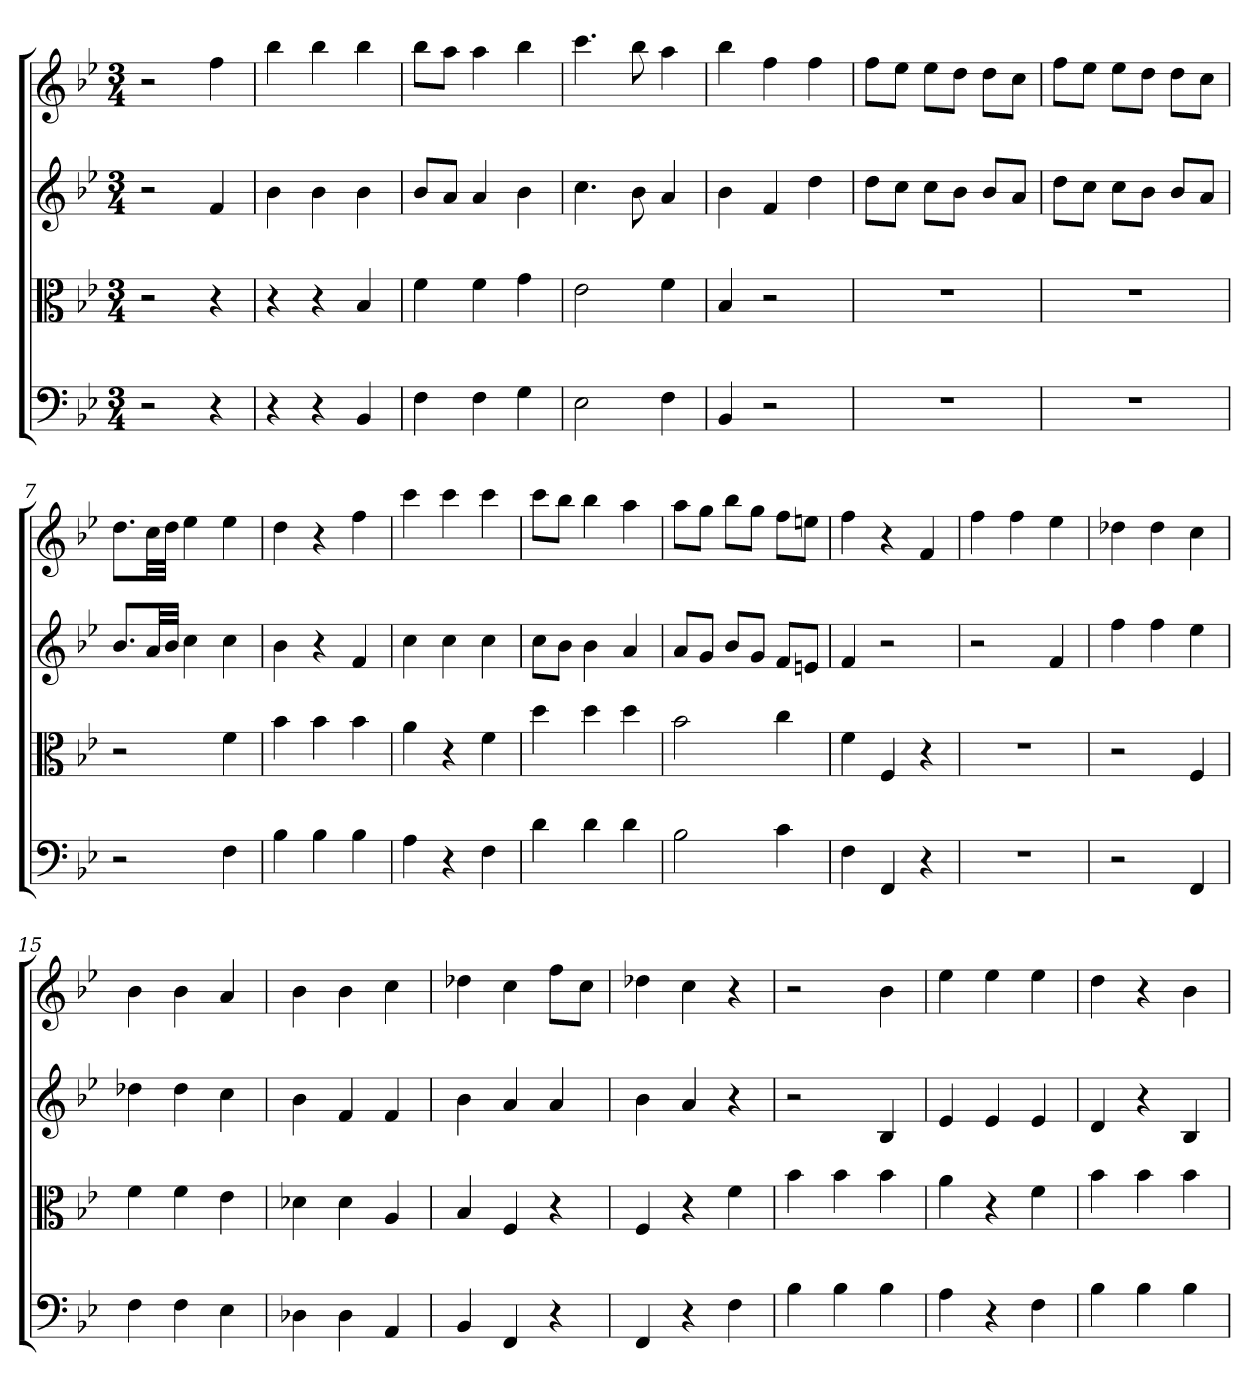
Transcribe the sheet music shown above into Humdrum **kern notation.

**kern	**kern	**kern	**kern
*part4	*part3	*part2	*part1
*staff4	*staff3	*staff2	*staff1
*clefF4	*clefC3	*	*
*k[b-e-]	*k[b-e-]	*k[b-e-]	*k[b-e-]
*B-:	*B-:	*B-:	*B-:
*M3/4	*M3/4	*M3/4	*M3/4
=	=	=	=
2r	2r	2r	2r
4r	4r	4f	4ff
=1	=1	=1	=1
4r	4r	4b-	4bb-
4r	4r	4b-	4bb-
4BB-	4B-	4b-	4bb-
=2	=2	=2	=2
4F	4f	8b-L	8bb-L
.	.	8aJ	8aaJ
4F	4f	4a	4aa
4G	4g	4b-	4bb-
=3	=3	=3	=3
2E-	2e-	4.cc	4.ccc
.	.	8b-	8bb-
4F	4f	4a	4aa
=4	=4	=4	=4
4BB-	4B-	4b-	4bb-
2r	2r	4f	4ff
.	.	4dd	4ff
=5	=5	=5	=5
2.r	2.r	8ddL	8ffL
.	.	8ccJ	8ee-J
.	.	8ccL	8ee-L
.	.	8b-J	8ddJ
.	.	8b-L	8ddL
.	.	8aJ	8ccJ
=6	=6	=6	=6
2.r	2.r	8ddL	8ffL
.	.	8ccJ	8ee-J
.	.	8ccL	8ee-L
.	.	8b-J	8ddJ
.	.	8b-L	8ddL
.	.	8aJ	8ccJ
=7	=7	=7	=7
2r	2r	8.b-L	8.ddL
.	.	32aLL	32ccLL
.	.	32b-JJJ	32ddJJJ
.	.	4cc	4ee-
4F	4f	4cc	4ee-
=8	=8	=8	=8
4B-	4b-	4b-	4dd
4B-	4b-	4r	4r
4B-	4b-	4f	4ff
=9	=9	=9	=9
4A	4a	4cc	4ccc
4r	4r	4cc	4ccc
4F	4f	4cc	4ccc
=10	=10	=10	=10
4d	4dd	8ccL	8cccL
.	.	8b-J	8bb-J
4d	4dd	4b-	4bb-
4d	4dd	4a	4aa
=11	=11	=11	=11
2B-	2b-	8aL	8aaL
.	.	8gJ	8ggJ
.	.	8b-L	8bb-L
.	.	8gJ	8ggJ
4c	4cc	8fL	8ffL
.	.	8enJ	8eenJ
=12	=12	=12	=12
4F	4f	4f	4ff
4FF	4F	2r	4r
4r	4r	.	4f
=13	=13	=13	=13
2.r	2.r	2r	4ff
.	.	.	4ff
.	.	4f	4ee-
=14	=14	=14	=14
2r	2r	4ff	4dd-X
.	.	4ff	4dd-
4FF	4F	4ee-	4cc
=15	=15	=15	=15
4F	4f	4dd-X	4b-
4F	4f	4dd-	4b-
4E-	4e-	4cc	4a
=16	=16	=16	=16
4D-X	4d-X	4b-	4b-
4D-	4d-	4f	4b-
4AA	4A	4f	4cc
=17	=17	=17	=17
4BB-	4B-	4b-	4dd-X
4FF	4F	4a	4cc
4r	4r	4a	8ffL
.	.	.	8ccJ
=18	=18	=18	=18
4FF	4F	4b-	4dd-X
4r	4r	4a	4cc
4F	4f	4r	4r
=19	=19	=19	=19
4B-	4b-	2r	2r
4B-	4b-	.	.
4B-	4b-	4B-	4b-
=20	=20	=20	=20
4A	4a	4e-	4ee-
4r	4r	4e-	4ee-
4F	4f	4e-	4ee-
=21	=21	=21	=21
4B-	4b-	4d	4dd
4B-	4b-	4r	4r
4B-	4b-	4B-	4b-
=	=	=	=
*-	*-	*-	*-
